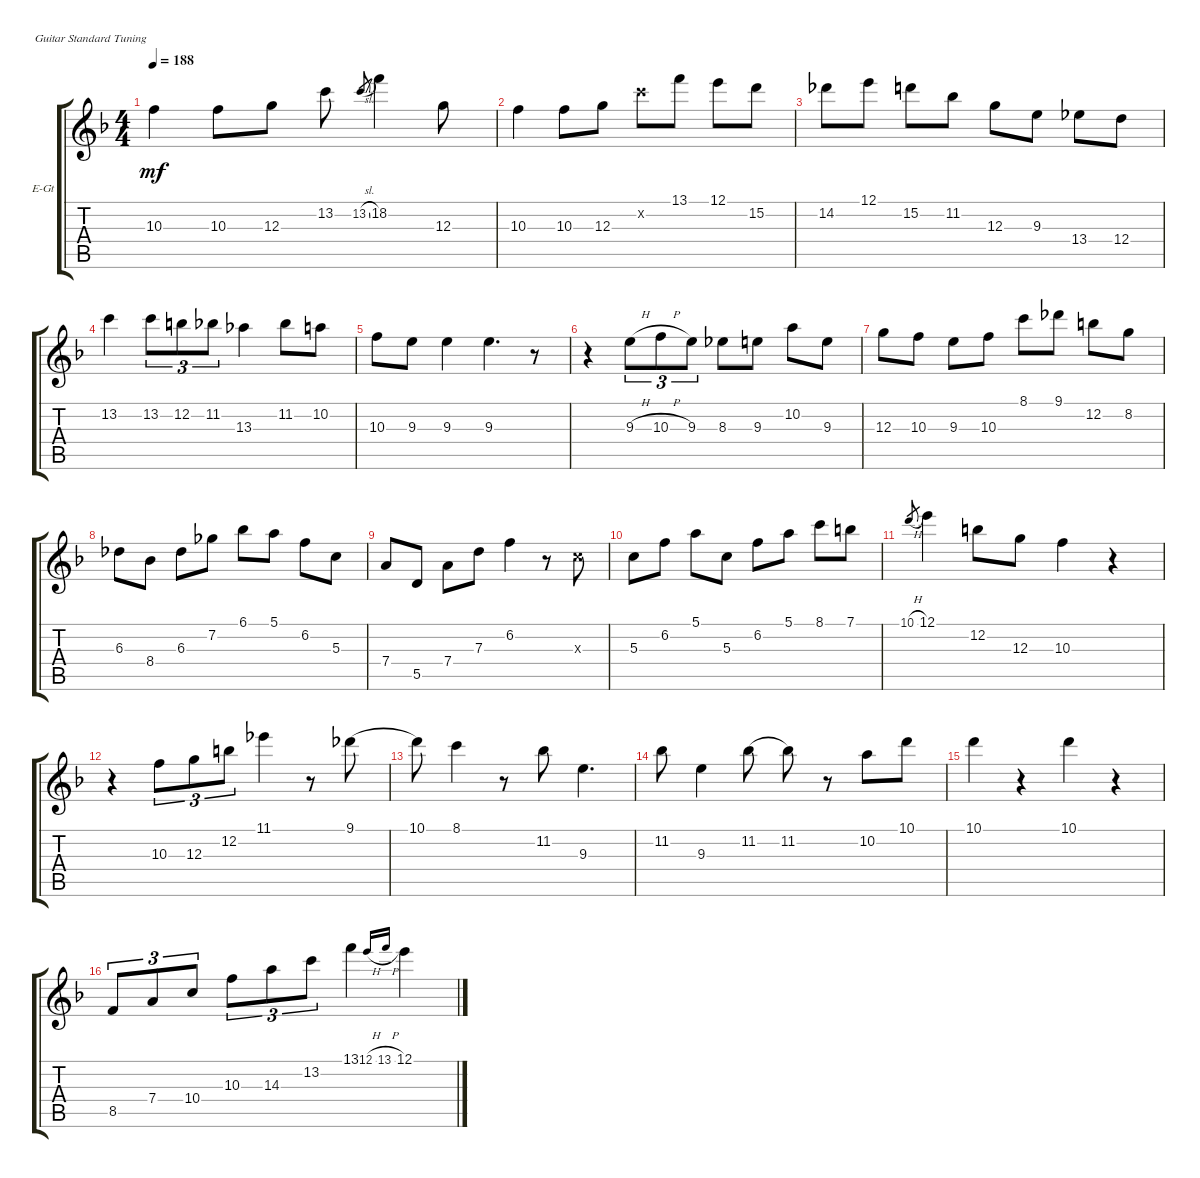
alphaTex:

\defaultSystemsLayout 4
\bracketExtendMode groupsimilarinstruments
\firstSystemTrackNameOrientation horizontal
\otherSystemsTrackNameOrientation horizontal
\track ("Electric Guitar" "E-Gt") {instrument electricguitarclean}
\staff {score tabs}
\tuning (E4 B3 G3 D3 A2 E2)
\ts (4 4)
\tempo 188
\clef g2
\ks f
10.3.4{dy mf} 10.3.8 12.3.8 13.2.8 13.2{sl}.8{gr} 18.2.4 12.3.8 |
10.3.4 10.3.8 12.3.8 13.2{x}.8 13.1.8 12.1.8 15.2.8 |
14.2.8 12.1.8 15.2.8 11.2.8 12.3.8 9.3.8 13.4.8 12.4.8 |
13.2.4 13.2.8{tu (3 2)} 12.2.8{tu (3 2)} 11.2.8{tu (3 2)} 13.3.4 11.2.8 10.2.8 |
10.3.8 9.3.8 9.3.4 9.3.4{d} r.8 |
r.4 9.3{h}.8{tu (3 2)} 10.3{h}.8{tu (3 2)} 9.3.8{tu (3 2)} 8.3.8 9.3.8 10.2.8 9.3.8 |
12.3.8 10.3.8 9.3.8 10.3.8 8.1.8 9.1.8 12.2.8 8.2.8 |
6.3.8 8.4.8 6.3.8 7.2.8 6.1.8 5.1.8 6.2.8 5.3.8 |
7.4.8 5.5.8 7.4.8 7.3.8 6.2.4 r.8 5.3{x}.8 |
5.3.8 6.2.8 5.1.8 5.3.8 6.2.8 5.1.8 8.1.8 7.1.8 |
10.1{h}.8{gr} 12.1.4 12.2.8 12.3.8 10.3.4 r.4 |
r.4 10.3.8{tu (3 2)} 12.3.8{tu (3 2)} 12.2.8{tu (3 2)} 11.1.4 r.8 9.1.8{legatoorigin} |
10.1.8 8.1.4 r.8 11.2.8 9.3.4{d} |
11.2.8 9.3.4 11.2.8{legatoorigin} 11.2.8 r.8 10.2.8 10.1.8 |
10.1.4 r.4 10.1.4 r.4 |
8.5.8{tu (3 2)} 7.4.8{tu (3 2)} 10.4.8{tu (3 2)} 10.3.8{tu (3 2)} 14.3.8{tu (3 2)} 13.2.8{tu (3 2)} 13.1.4 12.1{h}.16{gr onbeat} 13.1{h}.16{gr onbeat} 12.1.4
